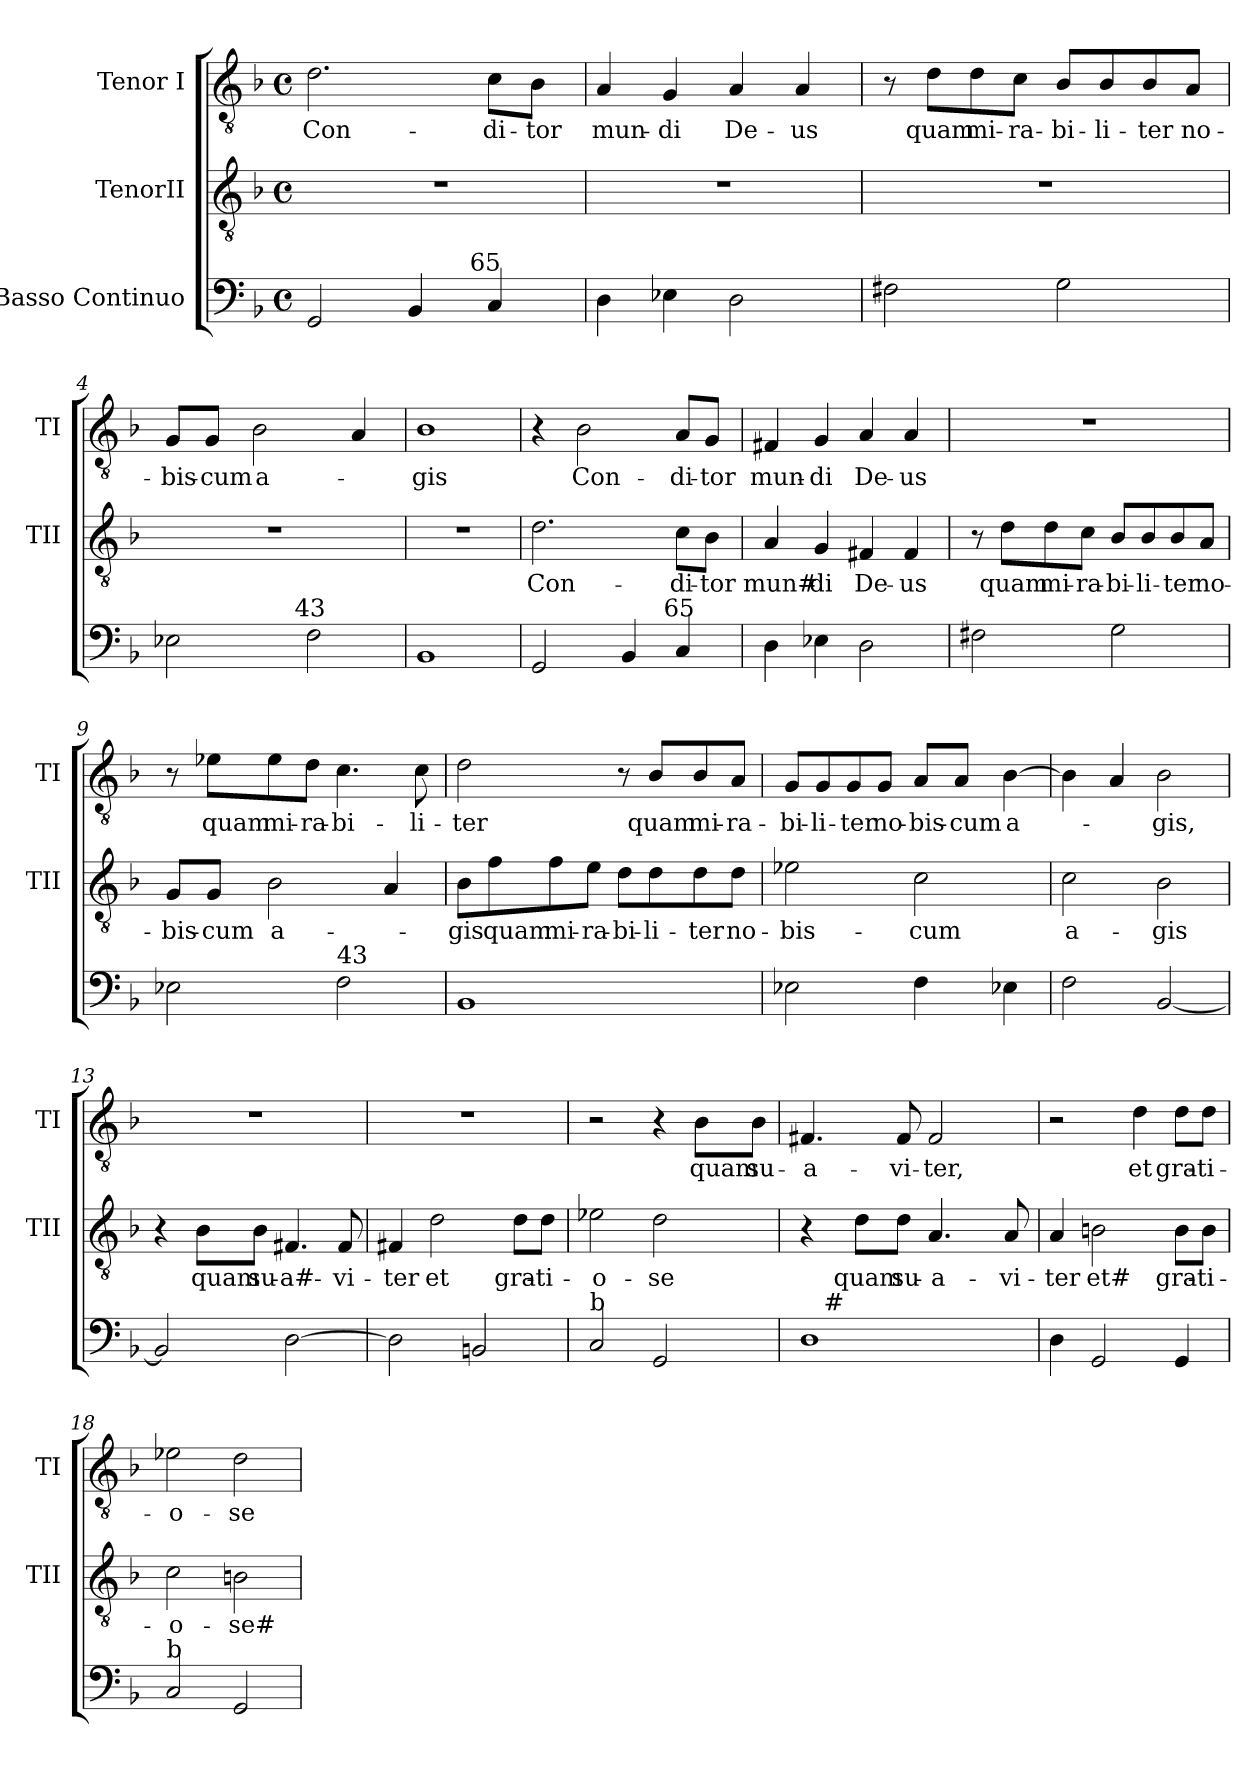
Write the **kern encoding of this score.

**kern	**kern	**text	**kern	**text
*part3	*part2	*part2	*part1	*part1
*staff3	*staff2	*staff2	*staff1	*staff1
*I"Basso Continuo	*I"TenorII	*	*I"Tenor I	*
*	*I'TII	*	*I'TI	*
*clefF4	*clefGv2	*	*clefGv2	*
*ITrd7c12	*	*	*	*
*k[b-]	*k[b-]	*	*k[b-]	*
*F:	*F:	*	*F:	*
*M4/4	*M4/4	*	*M4/4	*
*met(c)	*met(c)	*	*met(c)	*
=1	=1	=1	=1	=1
!	!	!	!	!LO:LY:b
*^	*	*	*	*
2GGG/	2ryy	1r	.	2.d\	Con-
4BBB-/	8..ryy	.	.	.	.
!	!LO:TX:a:t=65	!	!	!	!
.	4ryy	.	.	.	.
!	!	!	!	!	!LO:LY:b
4CC/	.	.	.	8c\L	-di-
!	!	!	!	!	!LO:LY:b:rj
.	.	.	.	8B-\J	-tor
.	32ryy	.	.	.	.
=2	=2	=2	=2	=2	=2
!LO:TX:a:t=#	!	!	!	!	!
!	!	!	!	!	!LO:LY:b
*v	*v	*	*	*	*
4DD\	1r	.	4A/	mun-
!	!	!	!	!LO:LY:b
4EE-X\	.	.	4G/	-di
!	!	!	!	!LO:LY:b
2DD\	.	.	4A/	De-
!	!	!	!	!LO:LY:b
.	.	.	4A/	-us
=3	=3	=3	=3	=3
2FF#X>\	1r	.	8r	.
!	!	!	!	!LO:LY:b
.	.	.	8d\L	quam
!	!	!	!	!LO:LY:b
.	.	.	8d\	mi-
!	!	!	!	!LO:LY:b
.	.	.	8c\J	-ra-
!	!	!	!	!LO:LY:b
2GG\	.	.	8B-/L	-bi-
!	!	!	!	!LO:LY:b
.	.	.	8B-/	-li-
!	!	!	!	!LO:LY:b
.	.	.	8B-/	-ter
!	!	!	!	!LO:LY:b
.	.	.	8A/J	no-
!!LO:LB:g=z
=4	=4	=4	=4	=4
!	!	!	!	!LO:LY:b
*^	*	*	*	*
2EE-X\	4...ryy	1r	.	8G/L	-bis-
!	!	!	!	!	!LO:LY:b
.	.	.	.	8G/J	-cum
!	!	!	!	!	!LO:LY:b
.	.	.	.	2B-\	a-
!	!LO:TX:a:t=43	!	!	!	!
.	2ryy	.	.	.	.
2FF\	.	.	.	.	.
.	.	.	.	4A/	.
.	32ryy	.	.	.	.
=5	=5	=5	=5	=5	=5
!	!	!	!	!	!LO:LY:b
*v	*v	*	*	*	*
1BBB-	1r	.	1B-	-gis
=6	=6	=6	=6	=6
!	!	!LO:LY:b	!	!
*^	*	*	*	*
2GGG/	2ryy	2.d\	Con-	4r	.
!	!	!	!	!	!LO:LY:b
.	.	.	.	2B-\	Con-
4BBB-/	8..ryy	.	.	.	.
!	!LO:TX:a:t=65	!	!	!	!
.	4ryy	.	.	.	.
!	!	!	!LO:LY:b	!	!LO:LY:b
4CC/	.	8c\L	-di-	8A/L	-di-
!	!	!	!LO:LY:b	!	!LO:LY:b
.	.	8B-\J	-tor	8G/J	-tor
.	32ryy	.	.	.	.
=7	=7	=7	=7	=7	=7
!	!	!	!LO:LY:b:rj	!	!LO:LY:b
*v	*v	*	*	*	*
4DD\	4A/	mun#-	4F#X/	mun-
!	!	!LO:LY:b	!	!LO:LY:b
4EE-X\	4G/	-di	4G/	-di
!	!	!LO:LY:b	!	!LO:LY:b
2DD\	4F#X/	De-	4A/	De-
!	!	!LO:LY:b	!	!LO:LY:b
.	4F#/	-us	4A/	-us
!!LO:LB:g=z
=8	=8	=8	=8	=8
2FF#X>\	8r	.	1r	.
!	!	!LO:LY:b	!	!
.	8d\L	quam	.	.
!	!	!LO:LY:b	!	!
.	8d\	mi-	.	.
!	!	!LO:LY:b	!	!
.	8c\J	-ra-	.	.
!	!	!LO:LY:b	!	!
2GG\	8B-/L	-bi-	.	.
!	!	!LO:LY:b	!	!
.	8B-/	-li-	.	.
!	!	!LO:LY:b	!	!
.	8B-/	-ter	.	.
!	!	!LO:LY:b	!	!
.	8A/J	no-	.	.
=9	=9	=9	=9	=9
!	!	!LO:LY:b	!	!
2EE-X\	8G/L	-bis-	8r	.
!	!	!LO:LY:b	!	!LO:LY:b
.	8G/J	-cum	8e-X\L	quam
!	!	!LO:LY:b	!	!LO:LY:b
.	2B-\	a-	8e-\	mi-
!	!	!	!	!LO:LY:b
.	.	.	8d\J	-ra-
!LO:TX:a:t=43	!	!	!	!
!	!	!	!	!LO:LY:b
2FF\	.	.	4.c\	-bi-
.	4A/	.	.	.
!	!	!	!	!LO:LY:b
.	.	.	8c\	-li-
!!LO:PB:g=z
=10	=10	=10	=10	=10
!	!	!LO:LY:b	!	!LO:LY:b
1BBB-	8B-\L	-gis	2d\	-ter
!	!	!LO:LY:b	!	!
.	8f\	quam	.	.
!	!	!LO:LY:b	!	!
.	8f\	mi-	.	.
!	!	!LO:LY:b	!	!
.	8e\J	-ra-	.	.
!	!	!LO:LY:b	!	!
.	8d\L	-bi-	8r	.
!	!	!LO:LY:b	!	!LO:LY:b
.	8d\	-li-	8B-/L	quam
!	!	!LO:LY:b	!	!LO:LY:b
.	8d\	-ter	8B-/	mi-
!	!	!LO:LY:b	!	!LO:LY:b
.	8d\J	no-	8A/J	-ra-
=11	=11	=11	=11	=11
!	!	!LO:LY:b	!	!LO:LY:b
2EE-X\	2e-X\	-bis-	8G/L	-bi-
!	!	!	!	!LO:LY:b
.	.	.	8G/	-li-
!	!	!	!	!LO:LY:b
.	.	.	8G/	-ter
!	!	!	!	!LO:LY:b
.	.	.	8G/J	no-
!	!	!LO:LY:b	!	!LO:LY:b
4FF\	2c\	-cum	8A/L	-bis-
!	!	!	!	!LO:LY:b
.	.	.	8A/J	-cum
!	!	!	!	!LO:LY:b
4EE-X>\	.	.	[<4B-\	a-
!!LO:LB:g=z
=12	=12	=12	=12	=12
!	!	!LO:LY:b	!	!
2FF\	2c\	a-	4B-\]	.
.	.	.	4A/	.
!	!	!LO:LY:b	!	!LO:LY:b
[<2BBB-/	2B-\	-gis	2B-\	-gis,
=13	=13	=13	=13	=13
2BBB-/]	4r	.	1r	.
!	!	!LO:LY:b	!	!
.	8B-\L	quam	.	.
!	!	!LO:LY:b	!	!
.	8B-\J	su-	.	.
!	!	!LO:LY:b	!	!
[>2DD\	4.F#X/	-a#-	.	.
!	!	!LO:LY:b	!	!
.	8F#/	-vi-	.	.
=14	=14	=14	=14	=14
!	!	!LO:LY:b	!	!
2DD\]	4F#X/	-ter	1r	.
!	!	!LO:LY:b	!	!
.	2d\	et	.	.
2BBBn</	.	.	.	.
!	!	!LO:LY:b	!	!
.	8d\L	gra-	.	.
!	!	!LO:LY:b	!	!
.	8d\J	-ti-	.	.
!!LO:LB:g=z
=15	=15	=15	=15	=15
!LO:TX:a:t=b	!	!	!	!
!	!	!LO:LY:b	!	!
2CC/	2e-X\	-o-	2r	.
!	!	!LO:LY:b	!	!
2GGG/	2d\	-se	4r	.
!	!	!	!	!LO:LY:b
.	.	.	8B-\L	quam
!	!	!	!	!LO:LY:b
.	.	.	8B-\J	su-
=16	=16	=16	=16	=16
!	!	!	!	!LO:LY:b
*^	*	*	*	*
1DD	16.ryy	4r	.	4.F#X/	-a-
!	!LO:TX:a:t=#	!	!	!	!
.	2ryy	.	.	.	.
!	!	!	!LO:LY:b	!	!
.	.	8d\L	quam	.	.
!	!	!	!LO:LY:b	!	!LO:LY:b
.	.	8d\J	su-	8F#/	-vi-
!	!	!	!LO:LY:b	!	!LO:LY:b
.	.	4.A/	-a-	2F#/	-ter,
.	4ryy	.	.	.	.
.	8ryy	.	.	.	.
!	!	!	!LO:LY:b	!	!
.	.	8A/	-vi-	.	.
.	32ryy	.	.	.	.
=17	=17	=17	=17	=17	=17
!	!	!	!LO:LY:b	!	!
*v	*v	*	*	*	*
4DD\	4A/	-ter	2r	.
!	!	!LO:LY:b	!	!
2GGG/	2Bn\	et#	.	.
!	!	!	!	!LO:LY:b
.	.	.	4d\	et
!	!	!LO:LY:b	!	!LO:LY:b
4GGG/	8B\L	gra-	8d\L	gra-
!	!	!LO:LY:b	!	!LO:LY:b
.	8B\J	-ti-	8d\J	-ti-
!!LO:LB:g=z
=18	=18	=18	=18	=18
!LO:TX:a:t=b	!	!	!	!
!	!	!LO:LY:b	!	!LO:LY:b
2CC/	2c\	-o-	2e-X\	-o-
!	!	!LO:LY:b	!	!LO:LY:b
2GGG/	2Bn\	-se#	2d\	-se
=	=	=	=	=
*-	*-	*-	*-	*-
